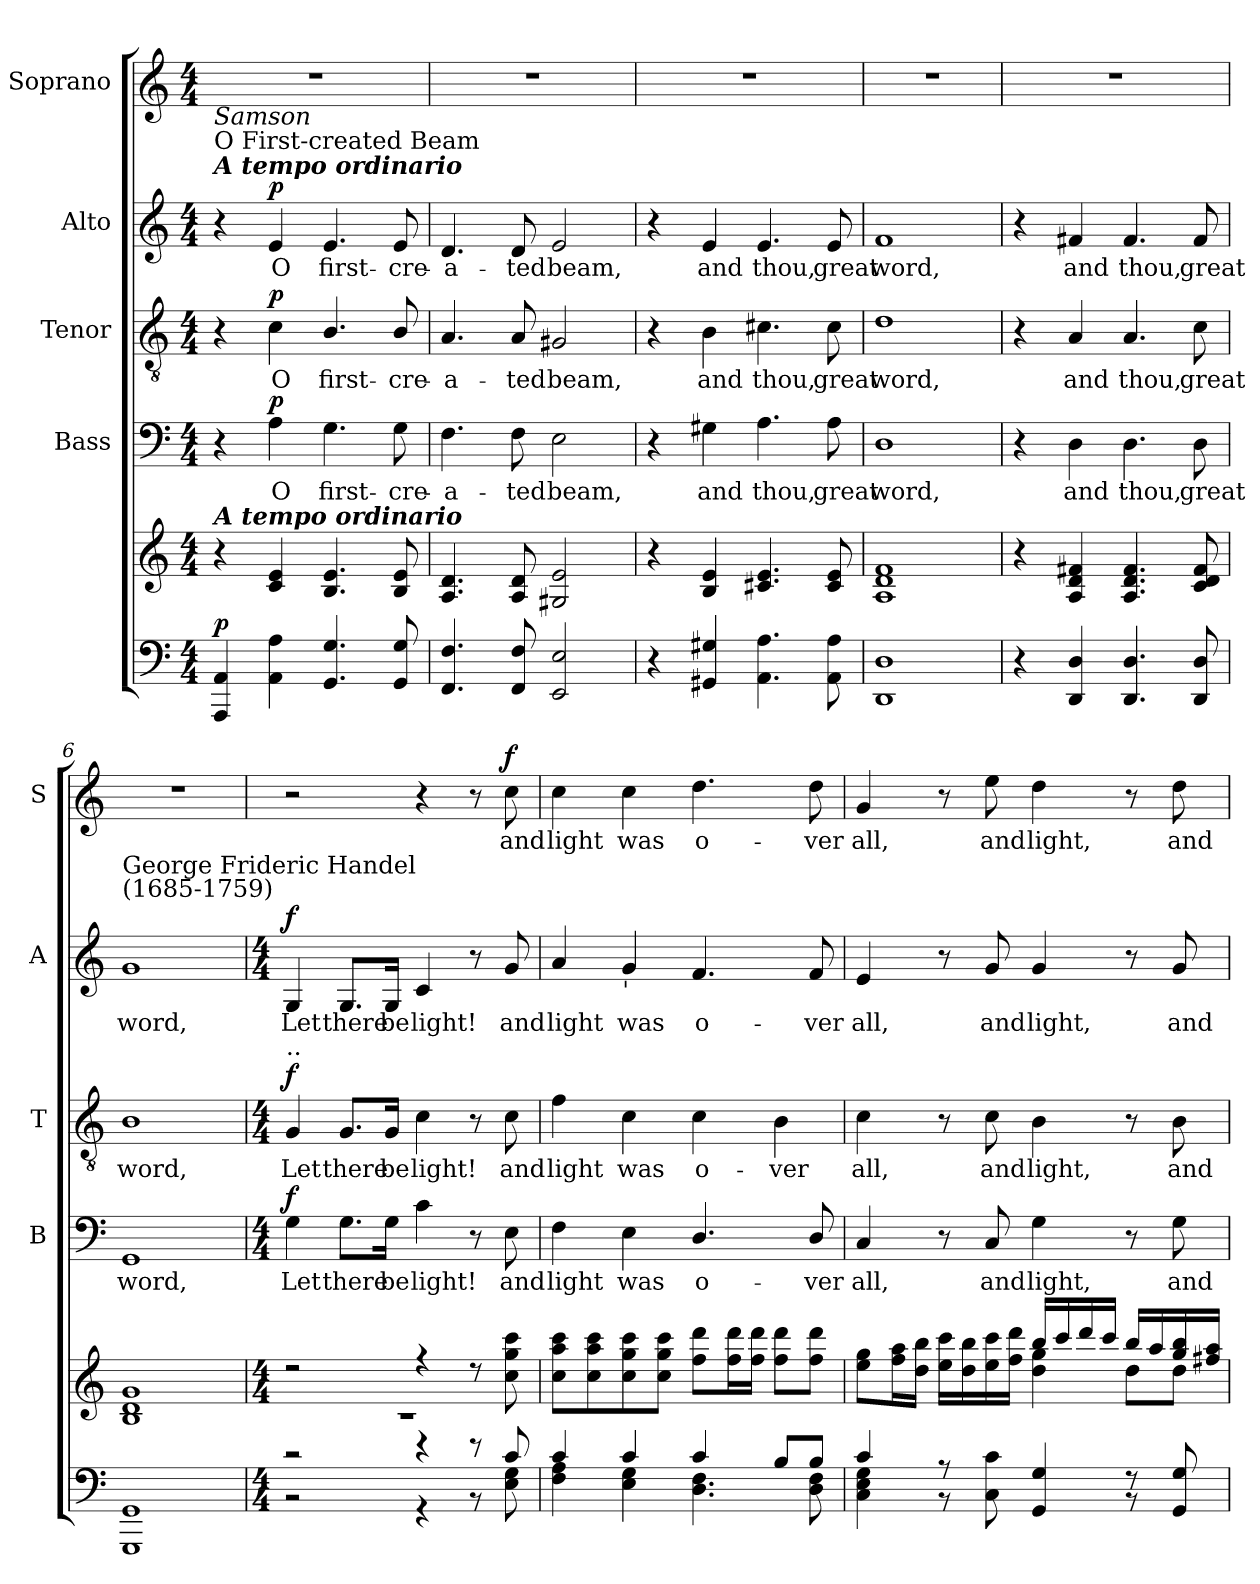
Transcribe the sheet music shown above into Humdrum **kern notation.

**kern	**dynam	**kern	**kern	**text	**dynam	**kern	**text	**dynam	**kern	**text	**dynam	**kern	**text	**dynam
*part6	*part6	*part5	*part4	*part4	*part4	*part3	*part3	*part3	*part2	*part2	*part2	*part1	*part1	*part1
*staff6	*staff6	*staff5	*staff4	*staff4	*staff4	*staff3	*staff3	*staff3	*staff2	*staff2	*staff2	*staff1	*staff1	*staff1
*	*	*	*I"Bass	*	*	*I"Tenor	*	*	*I"Alto	*	*	*I"Soprano	*	*
*	*	*	*I'B	*	*	*I'T	*	*	*I'A	*	*	*I'S	*	*
*clefF4	*	*clefG2	*clefF4	*	*	*clefGv2	*	*	*clefG2	*	*	*clefG2	*	*
*k[]	*	*k[]	*k[]	*	*	*k[]	*	*	*k[]	*	*	*k[]	*	*
*C:	*	*C:	*C:	*	*	*C:	*	*	*C:	*	*	*C:	*	*
*M4/4	*	*M4/4	*M4/4	*	*	*M4/4	*	*	*M4/4	*	*	*M4/4	*	*
=1	=1	=1	=1	=1	=1	=1	=1	=1	=1	=1	=1	=1	=1	=1
!	!	!	!	!	!	!	!	!	!LO:TX:a:Bi:t=A tempo ordinario	!	!	!	!	!
!	!	!	!	!	!	!	!	!	!LO:TX:a:t=O First-created Beam	!	!	!	!	!
!	!	!	!	!	!	!	!	!	!LO:TX:a:i:t=Samson	!	!	!	!	!
!	!	!LO:TX:a:Bi:t=A tempo ordinario	!	!	!	!	!	!	!	!	!	!	!	!
!	!LO:DY:a	!	!	!	!	!	!	!	!	!	!	!	!	!
4AAA/ 4AA/	p	4r	4r	.	.	4r	.	.	4r	.	.	1r	.	.
!	!	!	!	!LO:LY:b	!LO:DY:b	!	!LO:LY:b	!LO:DY:b	!	!LO:LY:b	!LO:DY:b	!	!	!
4AA\ 4A\	.	4c/ 4e/	4A\	O	p	4c\	O	p	4e/	O	p	.	.	.
!	!	!	!	!LO:LY:b	!	!	!LO:LY:b	!	!	!LO:LY:b	!	!	!	!
4.GG/ 4.G/	.	4.B/ 4.e/	4.G\	first-	.	4.B/	first-	.	4.e/	first-	.	.	.	.
!	!	!	!	!LO:LY:b	!	!	!LO:LY:b	!	!	!LO:LY:b	!	!	!	!
8GG/ 8G/	.	8B/ 8e/	8G\	-cre-	.	8B/	-cre-	.	8e/	-cre-	.	.	.	.
=2	=2	=2	=2	=2	=2	=2	=2	=2	=2	=2	=2	=2	=2	=2
!	!	!	!	!LO:LY:b	!	!	!LO:LY:b	!	!	!LO:LY:b	!	!	!	!
4.FF/ 4.F/	.	4.A/ 4.d/	4.F\	-a-	.	4.A/	-a-	.	4.d/	-a-	.	1r	.	.
!	!	!	!	!LO:LY:b	!	!	!LO:LY:b	!	!	!LO:LY:b	!	!	!	!
8FF/ 8F/	.	8A/ 8d/	8F\	-ted	.	8A/	-ted	.	8d/	-ted	.	.	.	.
!	!	!	!	!LO:LY:b	!	!	!LO:LY:b	!	!	!LO:LY:b	!	!	!	!
2EE/ 2E/	.	2G#X/ 2e/	2E\	beam,	.	2G#X/	beam,	.	2e/	beam,	.	.	.	.
=3	=3	=3	=3	=3	=3	=3	=3	=3	=3	=3	=3	=3	=3	=3
4r	.	4r	4r	.	.	4r	.	.	4r	.	.	1r	.	.
!	!	!	!	!LO:LY:b	!	!	!LO:LY:b	!	!	!LO:LY:b	!	!	!	!
4GG#X/ 4G#X/	.	4B/ 4e/	4G#X\	and	.	4B\	and	.	4e/	and	.	.	.	.
!	!	!	!	!LO:LY:b	!	!	!LO:LY:b	!	!	!LO:LY:b	!	!	!	!
4.AA\ 4.A\	.	4.c#X/ 4.e/	4.A\	thou,	.	4.c#X\	thou,	.	4.e/	thou,	.	.	.	.
!	!	!	!	!LO:LY:b	!	!	!LO:LY:b	!	!	!LO:LY:b	!	!	!	!
8AA\ 8A\	.	8c#/ 8e/	8A\	great	.	8c#\	great	.	8e/	great	.	.	.	.
=4	=4	=4	=4	=4	=4	=4	=4	=4	=4	=4	=4	=4	=4	=4
!	!	!	!	!LO:LY:b	!	!	!LO:LY:b	!	!	!LO:LY:b	!	!	!	!
1DD 1D	.	1A 1d 1f	1D	word,	.	1d	word,	.	1f	word,	.	1r	.	.
=5	=5	=5	=5	=5	=5	=5	=5	=5	=5	=5	=5	=5	=5	=5
4r	.	4r	4r	.	.	4r	.	.	4r	.	.	1r	.	.
!	!	!	!	!LO:LY:b	!	!	!LO:LY:b	!	!	!LO:LY:b	!	!	!	!
4DD/ 4D/	.	4A/ 4d/ 4f#X/	4D\	and	.	4A/	and	.	4f#X/	and	.	.	.	.
!	!	!	!	!LO:LY:b	!	!	!LO:LY:b	!	!	!LO:LY:b	!	!	!	!
4.DD/ 4.D/	.	4.A/ 4.d/ 4.f#/	4.D\	thou,	.	4.A/	thou,	.	4.f#/	thou,	.	.	.	.
!	!	!	!	!LO:LY:b	!	!	!LO:LY:b	!	!	!LO:LY:b	!	!	!	!
8DD/ 8D/	.	8c/ 8d/ 8f#/	8D\	great	.	8c\	great	.	8f#/	great	.	.	.	.
=6	=6	=6	=6	=6	=6	=6	=6	=6	=6	=6	=6	=6	=6	=6
!	!	!	!	!	!	!	!	!	!LO:TX:a:t=George Frideric Handel\n(1685-1759)	!	!	!	!	!
!	!	!	!	!LO:LY:b	!	!	!LO:LY:b	!	!	!LO:LY:b	!	!	!	!
1GGG 1GG	.	1B 1d 1g	1GG	word,	.	1B	word,	.	1g	word,	.	1r	.	.
!!LO:LB:g=z
=7	=7	=7	=7	=7	=7	=7	=7	=7	=7	=7	=7	=7	=7	=7
*M4/4	*	*M4/4	*M4/4	*	*	*M4/4	*	*	*M4/4	*	*	*	*	*
*^	*	*^	*	*	*	*	*	*	*	*	*	*	*	*
!	!	!	!	!	!	!	!	!LO:TX:a:t=..	!	!	!	!	!	!	!	!
!	!	!	!	!	!	!LO:LY:b	!LO:DY:b	!	!LO:LY:b	!LO:DY:b	!	!LO:LY:b	!LO:DY:b	!	!	!
2r	2r	.	2r	1rc	4G\	Let	f	4G/	Let	f	4G/	Let	f	2r	.	.
!	!	!	!	!	!	!LO:LY:b	!	!	!LO:LY:b	!	!	!LO:LY:b	!	!	!	!
.	.	.	.	.	8.G\L	there	.	8.G/L	there	.	8.G/L	there	.	.	.	.
!	!	!	!	!	!	!LO:LY:b	!	!	!LO:LY:b	!	!	!LO:LY:b	!	!	!	!
.	.	.	.	.	16G\Jk	be	.	16G/Jk	be	.	16G/Jk	be	.	.	.	.
!	!	!	!	!	!	!LO:LY:b	!	!	!LO:LY:b	!	!	!LO:LY:b	!	!	!	!
4r	4r	.	4r	.	4c\	light!	.	4c\	light!	.	4c/	light!	.	4r	.	.
8r	8r	.	8r	.	8r	.	.	8r	.	.	8r	.	.	8r	.	.
!	!	!	!	!	!	!LO:LY:b	!	!	!LO:LY:b	!	!	!LO:LY:b	!	!	!LO:LY:b	!LO:DY:b
8c/	8E\ 8G\	.	8cc\ 8gg\ 8ccc\	.	8E\	and	.	8c\	and	.	8g/	and	.	8cc\	and	f
=8	=8	=8	=8	=8	=8	=8	=8	=8	=8	=8	=8	=8	=8	=8	=8	=8
!	!	!	!	!	!	!LO:LY:b	!	!	!LO:LY:b	!	!	!LO:LY:b	!	!	!LO:LY:b	!
4c/	4F\ 4A\	.	8cc\ 8aa\ 8ccc\L	2ryy	4F\	light	.	4f\	light	.	4a/	light	.	4cc\	light	.
.	.	.	8cc\ 8aa\ 8ccc\	.	.	.	.	.	.	.	.	.	.	.	.	.
!	!	!	!	!	!	!	!	!	!	!	!LO:TX:b:t='	!	!	!	!	!
!	!	!	!	!	!	!LO:LY:b	!	!	!LO:LY:b	!	!	!LO:LY:b	!	!	!LO:LY:b	!
4c/	4E\ 4G\	.	8cc\ 8gg\ 8ccc\	.	4E\	was	.	4c\	was	.	4g/	was	.	4cc\	was	.
.	.	.	8cc\ 8gg\ 8ccc\J	.	.	.	.	.	.	.	.	.	.	.	.	.
!	!	!	!	!	!	!LO:LY:b	!	!	!LO:LY:b	!	!	!LO:LY:b	!	!	!LO:LY:b	!
4c/	4.D\ 4.F\	.	8ff\ 8ddd\L	2ryy	4.D/	o-	.	4c\	o-	.	4.f/	o-	.	4.dd\	o-	.
.	.	.	16ff\ 16ddd\L	.	.	.	.	.	.	.	.	.	.	.	.	.
.	.	.	16ff\ 16ddd\JJ	.	.	.	.	.	.	.	.	.	.	.	.	.
!	!	!	!	!	!	!	!	!	!LO:LY:b	!	!	!	!	!	!	!
8B/L	.	.	8ff\ 8ddd\L	.	.	.	.	4B\	-ver	.	.	.	.	.	.	.
!	!	!	!	!	!	!LO:LY:b	!	!	!	!	!	!LO:LY:b	!	!	!LO:LY:b	!
8B/J	8D\ 8F\	.	8ff\ 8ddd\J	.	8D/	-ver	.	.	.	.	8f/	-ver	.	8dd\	-ver	.
=9	=9	=9	=9	=9	=9	=9	=9	=9	=9	=9	=9	=9	=9	=9	=9	=9
!	!	!	!	!	!	!LO:LY:b	!	!	!LO:LY:b	!	!	!LO:LY:b	!	!	!LO:LY:b	!
4c/	4C\ 4E\ 4G\	.	8ee\ 8gg\L	2ryy	4C/	all,	.	4c\	all,	.	4e/	all,	.	4g/	all,	.
.	.	.	16ff\ 16aa\L	.	.	.	.	.	.	.	.	.	.	.	.	.
.	.	.	16dd\ 16bb\JJ	.	.	.	.	.	.	.	.	.	.	.	.	.
8r	8r	.	16ee\ 16ccc\LL	.	8r	.	.	8r	.	.	8r	.	.	8r	.	.
.	.	.	16dd\ 16bb\	.	.	.	.	.	.	.	.	.	.	.	.	.
!	!	!	!	!	!	!LO:LY:b	!	!	!LO:LY:b	!	!	!LO:LY:b	!	!	!LO:LY:b	!
8C\ 8c\	8ryy	.	16ee\ 16ccc\	.	8C/	and	.	8c\	and	.	8g/	and	.	8ee\	and	.
.	.	.	16ff\ 16ddd\JJ	.	.	.	.	.	.	.	.	.	.	.	.	.
!	!	!	!	!	!	!LO:LY:b	!	!	!LO:LY:b	!	!	!LO:LY:b	!	!	!LO:LY:b	!
4GG/ 4G/	4ryy	.	16bb/LL	4dd\ 4gg\	4G\	light,	.	4B\	light,	.	4g/	light,	.	4dd\	light,	.
.	.	.	16ccc/	.	.	.	.	.	.	.	.	.	.	.	.	.
.	.	.	16ddd/	.	.	.	.	.	.	.	.	.	.	.	.	.
.	.	.	16ccc/JJ	.	.	.	.	.	.	.	.	.	.	.	.	.
8r	8r	.	16bb/LL	8dd\L	8r	.	.	8r	.	.	8r	.	.	8r	.	.
.	.	.	16aa/	.	.	.	.	.	.	.	.	.	.	.	.	.
!	!	!	!	!	!	!LO:LY:b	!	!	!LO:LY:b	!	!	!LO:LY:b	!	!	!LO:LY:b	!
8GG/ 8G/	8ryy	.	16gg/ 16bb/	8dd\J	8G\	and	.	8B\	and	.	8g/	and	.	8dd\	and	.
.	.	.	16ff#X/ 16aa/JJ	.	.	.	.	.	.	.	.	.	.	.	.	.
*v	*v	*	*	*	*	*	*	*	*	*	*	*	*	*	*	*
*	*	*v	*v	*	*	*	*	*	*	*	*	*	*	*	*
=	=	=	=	=	=	=	=	=	=	=	=	=	=	=
*-	*-	*-	*-	*-	*-	*-	*-	*-	*-	*-	*-	*-	*-	*-
